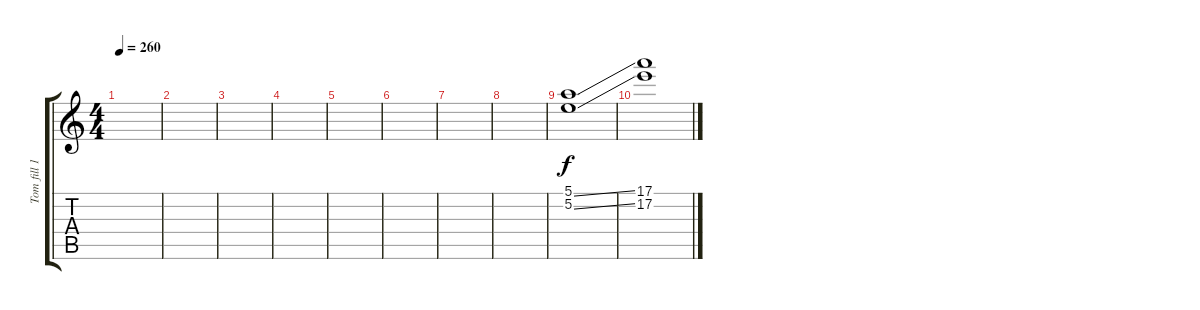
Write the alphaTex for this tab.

\track ("Tom fill 1" "Tom fill 1") {instrument distortionguitar}
\staff {score tabs}
\tuning (E4 B3 G3 D3 A2 E2) {hide}
\ts (4 4)
\tempo 260
\clef g2
\ks c
|
|
|
|
|
|
|
|
(5.1{ss} 5.2{ss}).1 |
(17.1 17.2).1
